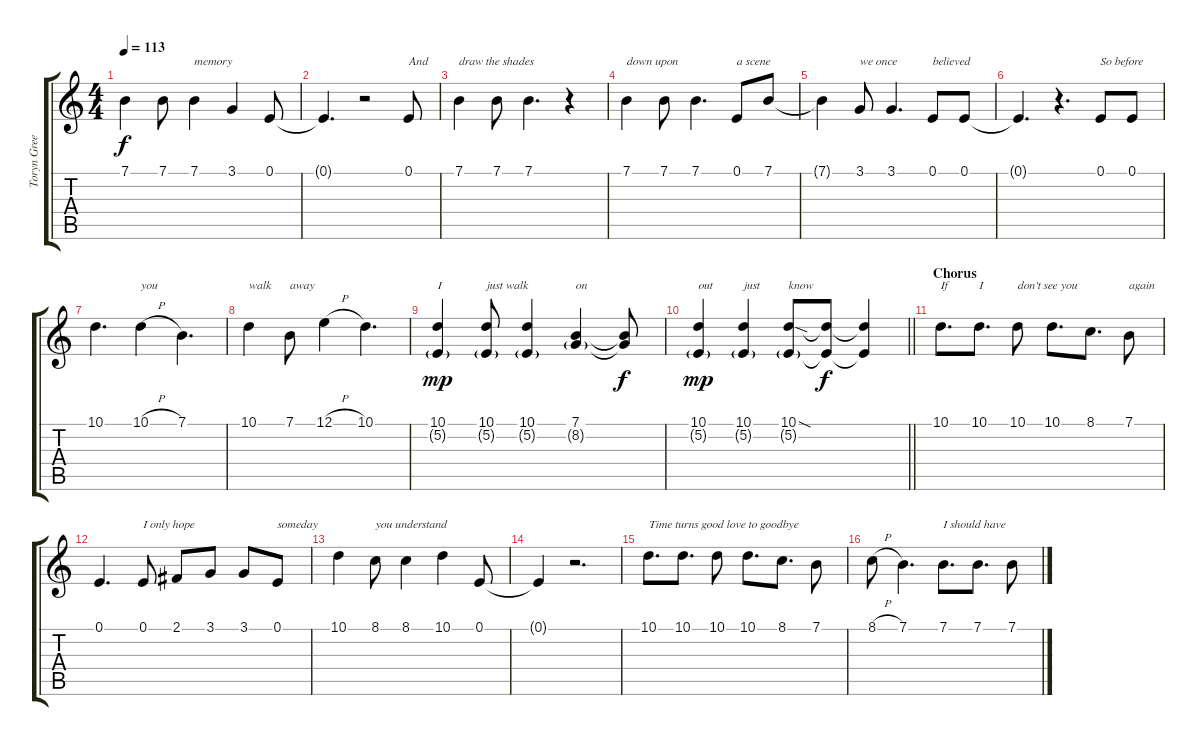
\track ("Toryn Green (Vocals)" "Toryn Gree") {instrument violin}
\staff {score tabs}
\tuning (E4 B3 G3 D3 A2 E2) {hide}
\ts (4 4)
\tempo 113
\clef g2
\ks c
7.1.4{dy f} 7.1.8 7.1.4{txt "memory"} 3.1.4 0.1.8 |
0.1{t}.4{d} r.2 0.1.8{txt "And"} |
7.1.4{txt "draw the shades"} 7.1.8 7.1.4{d} r.4 |
7.1.4{txt "down upon"} 7.1.8 7.1.4{d} 0.1.8{txt "a scene"} 7.1.8 |
7.1{t}.4 3.1.8{txt "we once"} 3.1.4{d} 0.1.8{txt "believed"} 0.1.8 |
0.1{t}.4{d} r.4{d} 0.1.8{txt "So before"} 0.1.8 |
10.1.4{d} 10.1{h}.4{txt "you"} 7.1.4{d} |
10.1.4{txt "walk"} 7.1.8{txt "away"} 12.1{h}.4 10.1.4{d} |
(10.1 5.2{g}).4{txt "I" dy mp} (10.1 5.2{g}).8{txt "just walk"} (10.1 5.2{g}).4 (7.1 8.2{g}).4{txt "on"} (7.1{t} 8.2{t}).8{dy f} |
\barLineRight lightlight
(10.1 5.2{g}).4{txt "out" dy mp} (10.1 5.2{g}).4{txt "just"} (10.1{sod} 5.2{g}).8{txt "know"} (10.1{t} 5.2{t}).8{dy f} (10.1{t} 5.2{t}).4 |
\section ("" "Chorus")
10.1.8{d txt "If"} 10.1.8{d txt "I"} 10.1.8{txt "don't see you"} 10.1.8{d} 8.1.8{d} 7.1.8{txt "again"} |
0.1.4{d} 0.1.8{txt "I only hope"} 2.1.8 3.1.8 3.1.8 0.1.8{txt "someday"} |
10.1.4 8.1.8{txt "you understand"} 8.1.4 10.1.4 0.1.8 |
0.1{t}.4 r.2{d} |
10.1.8{d txt "Time turns good love to goodbye"} 10.1.8{d} 10.1.8 10.1.8{d} 8.1.8{d} 7.1.8 |
8.1{h}.8 7.1.4{d} 7.1.8{d txt "I should have"} 7.1.8{d} 7.1.8
